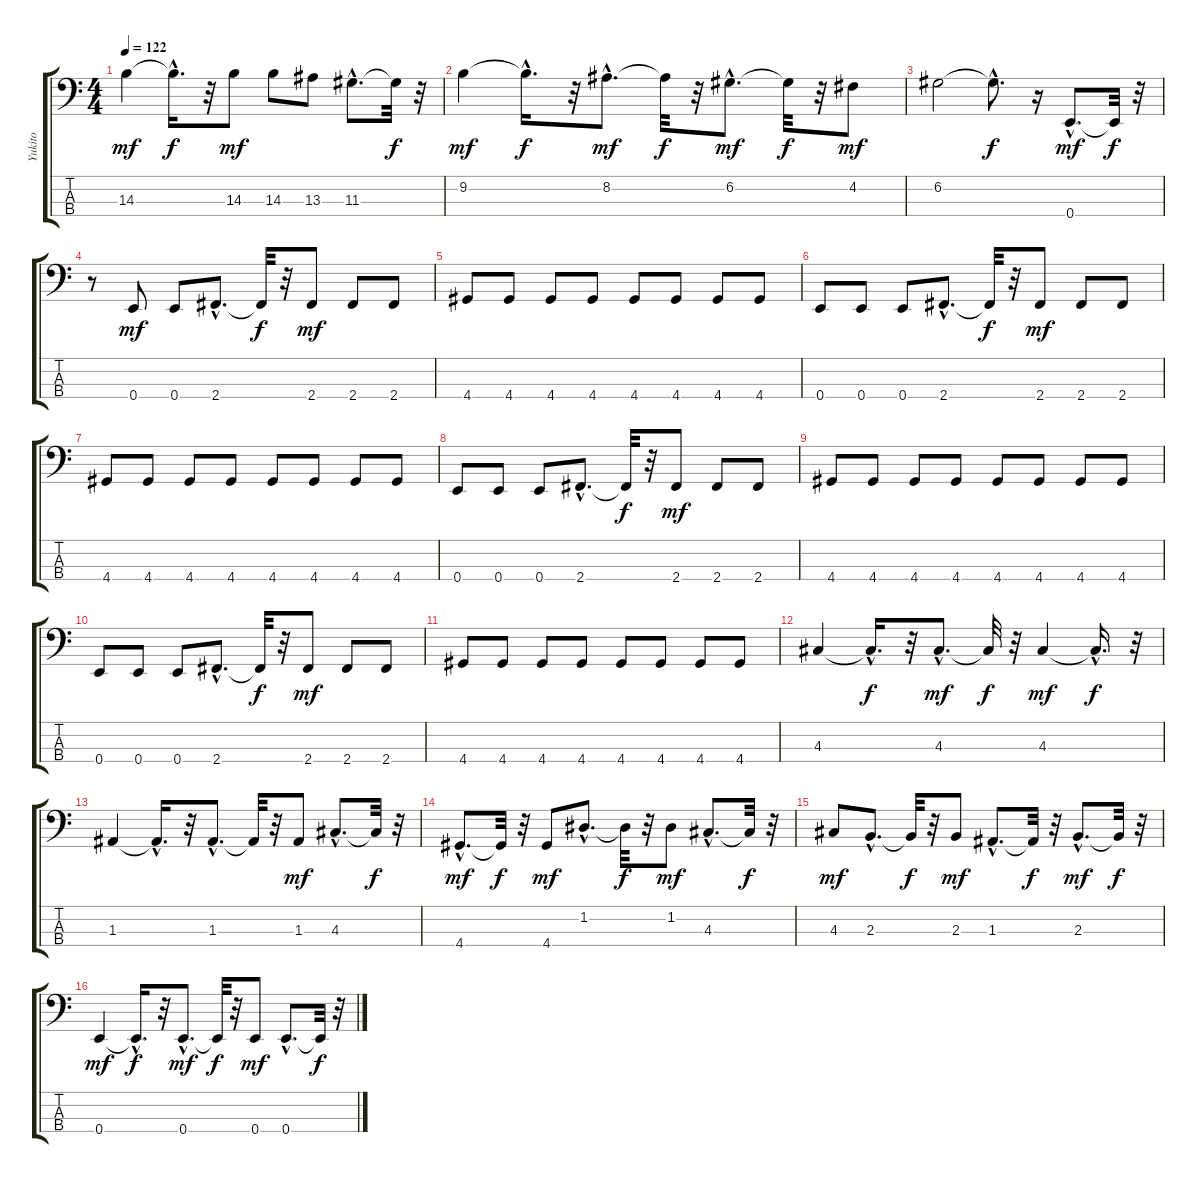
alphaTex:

\track ("Yukito" "Yukito") {instrument electricbasspick}
\staff {score tabs}
\tuning (G2 D2 A1 E1) {hide}
\ts (4 4)
\tempo 122
\clef f4
\ks c
14.3.4{dy mf} 14.3{hac t}.16{d dy f} r.32 14.3.8{dy mf} 14.3.8 13.3.8 11.3{hac}.8{d} 11.3{t}.32{dy f} r.32 |
9.2.4{dy mf} 9.2{hac t}.16{d dy f} r.32 8.2{hac}.8{d dy mf} 8.2{t}.32{dy f} r.32 6.2{hac}.8{d dy mf} 6.2{t}.32{dy f} r.32 4.2.8{dy mf} |
6.2.2 6.2{hac t}.8{d dy f} r.16 0.4{hac}.8{d dy mf} 0.4{t}.32{dy f} r.32 |
r.8 0.4.8{dy mf} 0.4.8 2.4{hac}.8{d} 2.4{t}.32{dy f} r.32 2.4.8{dy mf} 2.4.8 2.4.8 |
4.4.8 4.4.8 4.4.8 4.4.8 4.4.8 4.4.8 4.4.8 4.4.8 |
0.4.8 0.4.8 0.4.8 2.4{hac}.8{d} 2.4{t}.32{dy f} r.32 2.4.8{dy mf} 2.4.8 2.4.8 |
4.4.8 4.4.8 4.4.8 4.4.8 4.4.8 4.4.8 4.4.8 4.4.8 |
0.4.8 0.4.8 0.4.8 2.4{hac}.8{d} 2.4{t}.32{dy f} r.32 2.4.8{dy mf} 2.4.8 2.4.8 |
4.4.8 4.4.8 4.4.8 4.4.8 4.4.8 4.4.8 4.4.8 4.4.8 |
0.4.8 0.4.8 0.4.8 2.4{hac}.8{d} 2.4{t}.32{dy f} r.32 2.4.8{dy mf} 2.4.8 2.4.8 |
4.4.8 4.4.8 4.4.8 4.4.8 4.4.8 4.4.8 4.4.8 4.4.8 |
4.3.4 4.3{hac t}.16{d dy f} r.32 4.3{hac}.8{d dy mf} 4.3{t}.32{dy f} r.32 4.3.4{dy mf} 4.3{hac t}.16{d dy f} r.32 |
1.3.4 1.3{hac t}.16{d} r.32 1.3{hac}.8{d} 1.3{t}.32 r.32 1.3.8{dy mf} 4.3{hac}.8{d} 4.3{t}.32{dy f} r.32 |
4.4{hac}.8{d dy mf} 4.4{t}.32{dy f} r.32 4.4.8{dy mf} 1.2{hac}.8{d} 1.2{t}.32{dy f} r.32 1.2.8{dy mf} 4.3{hac}.8{d} 4.3{t}.32{dy f} r.32 |
4.3.8{dy mf} 2.3{hac}.8{d} 2.3{t}.32{dy f} r.32 2.3.8{dy mf} 1.3{hac}.8{d} 1.3{t}.32{dy f} r.32 2.3{hac}.8{d dy mf} 2.3{t}.32{dy f} r.32 |
0.4.4{dy mf} 0.4{hac t}.16{d dy f} r.32 0.4{hac}.8{d dy mf} 0.4{t}.32{dy f} r.32 0.4.8{dy mf} 0.4{hac}.8{d} 0.4{t}.32{dy f} r.32
